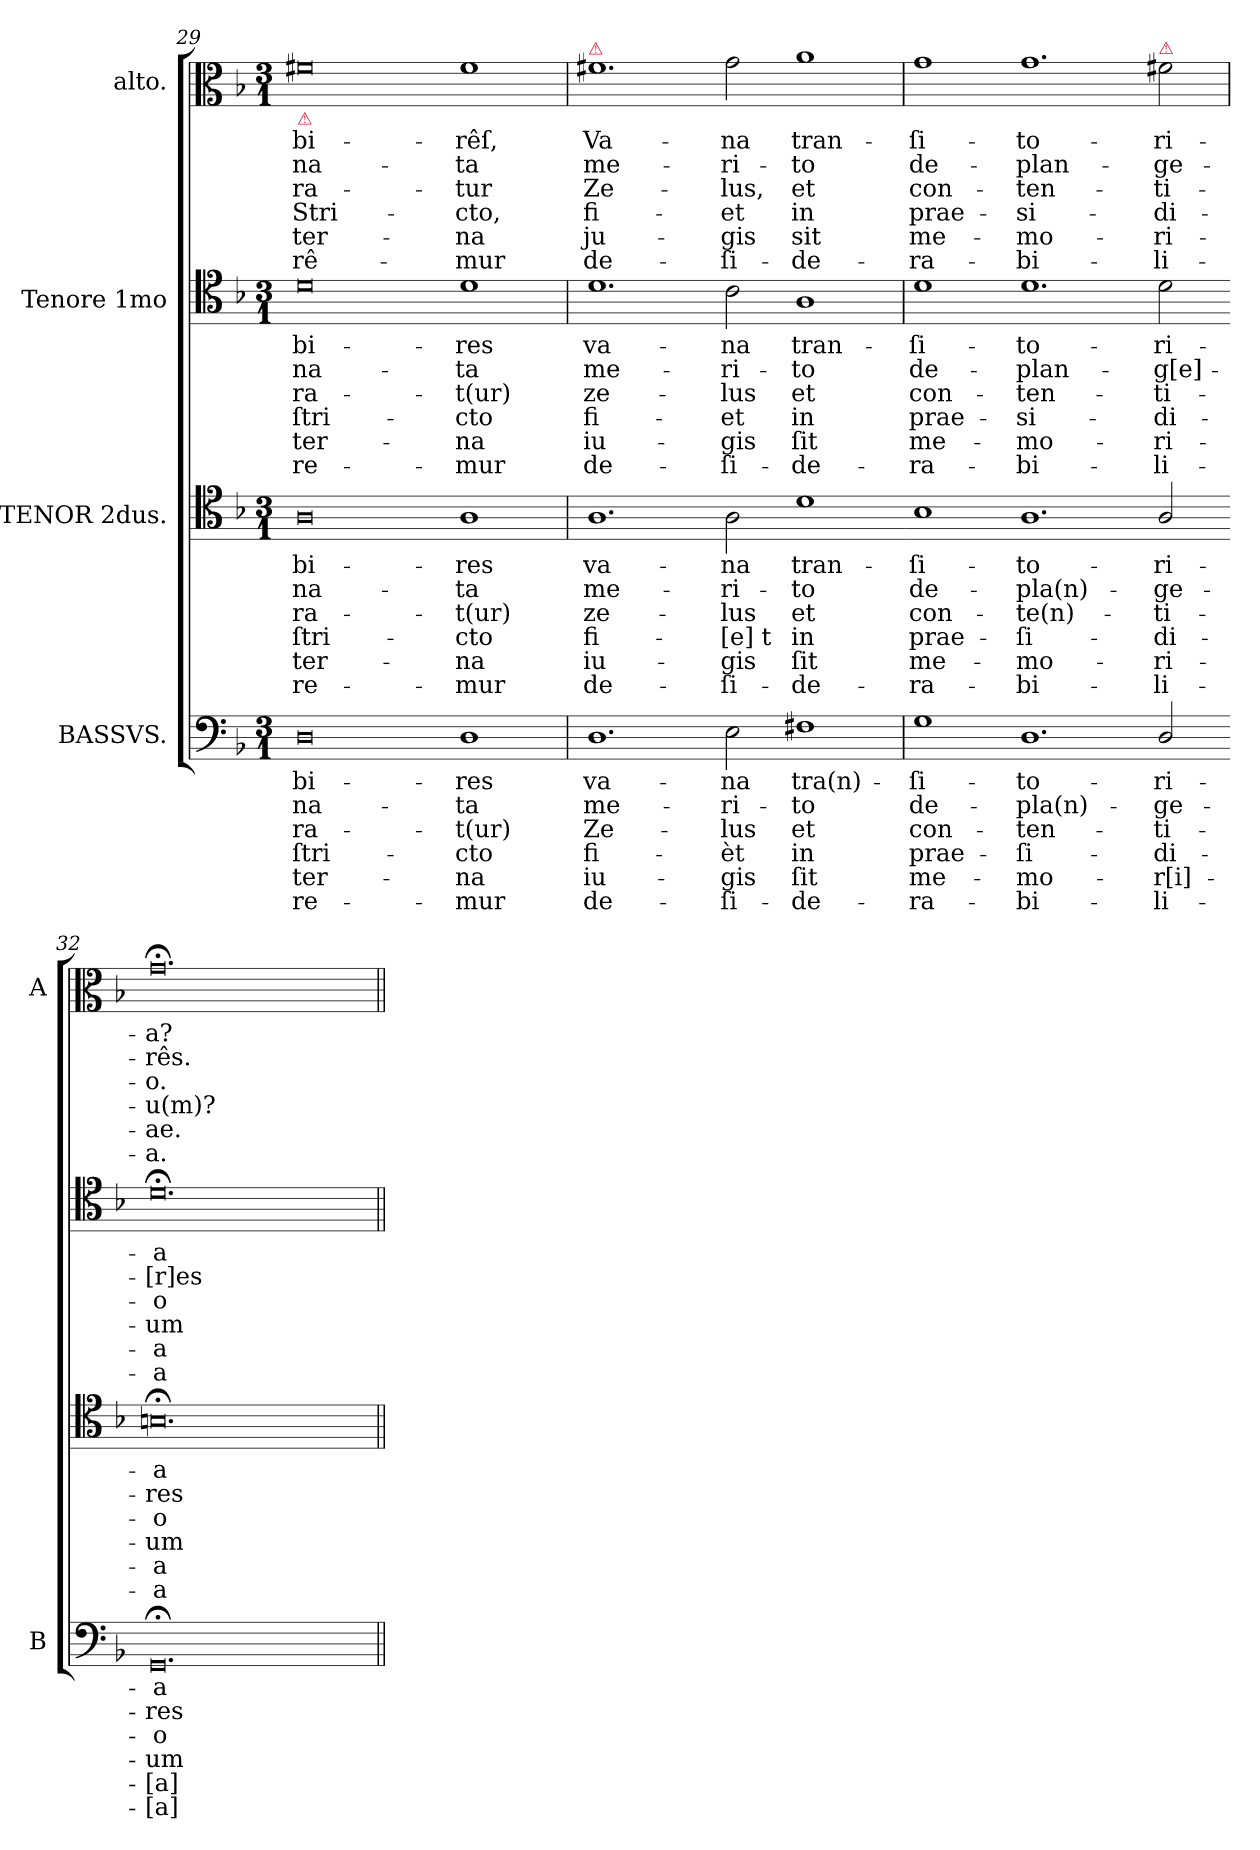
**kern	**text	**text	**text	**text	**text	**text	**kern	**text	**text	**text	**text	**text	**text	**kern	**text	**text	**text	**text	**text	**text	**kern	**text	**text	**text	**text	**text	**text
*part4	*part4	*part4	*part4	*part4	*part4	*part4	*part3	*part3	*part3	*part3	*part3	*part3	*part3	*part2	*part2	*part2	*part2	*part2	*part2	*part2	*part1	*part1	*part1	*part1	*part1	*part1	*part1
*staff4	*staff4	*staff4	*staff4	*staff4	*staff4	*staff4	*staff3	*staff3	*staff3	*staff3	*staff3	*staff3	*staff3	*staff2	*staff2	*staff2	*staff2	*staff2	*staff2	*staff2	*staff1	*staff1	*staff1	*staff1	*staff1	*staff1	*staff1
*I"BASSVS.	*	*	*	*	*	*	*I"TENOR 2dus.	*	*	*	*	*	*	*I"Tenore 1mo	*	*	*	*	*	*	*I"alto.	*	*	*	*	*	*
*I'B	*	*	*	*	*	*	*	*	*	*	*	*	*	*	*	*	*	*	*	*	*I'A	*	*	*	*	*	*
*clefF4	*	*	*	*	*	*	*clefC4	*	*	*	*	*	*	*clefC4	*	*	*	*	*	*	*clefC3	*	*	*	*	*	*
*k[b-]	*	*	*	*	*	*	*k[b-]	*	*	*	*	*	*	*k[b-]	*	*	*	*	*	*	*k[b-]	*	*	*	*	*	*
*M3/1	*	*	*	*	*	*	*M3/1	*	*	*	*	*	*	*M3/1	*	*	*	*	*	*	*M3/1	*	*	*	*	*	*
=29	=29	=29	=29	=29	=29	=29	=29	=29	=29	=29	=29	=29	=29	=29	=29	=29	=29	=29	=29	=29	=29	=29	=29	=29	=29	=29	=29
!	!	!	!	!	!	!	!	!	!	!	!	!	!	!	!	!	!	!	!	!	!LO:TX:b:color=crimson:t=⚠	!	!	!	!	!	!
0D	-bi-	-na-	-ra-	ſtri-	-ter-	-re-	0A	-bi-	-na-	-ra-	ſtri-	-ter-	-re-	0d	-bi-	-na-	-ra-	ſtri-	-ter-	-re-	0f#X	-bi-	-na-	-ra-	Stri-	-ter-	-rê-
1D	-res	-ta	-t(ur)	-cto	-na	-mur	1A	-res	-ta	-t(ur)	-cto	-na	-mur	1d	-res	-ta	-t(ur)	-cto	-na	-mur	1f#	-rêſ,	-ta	-tur	-cto,	-na	-mur
=30	=30	=30	=30	=30	=30	=30	=30	=30	=30	=30	=30	=30	=30	=30	=30	=30	=30	=30	=30	=30	=30	=30	=30	=30	=30	=30	=30
!	!	!	!	!	!	!	!	!	!	!	!	!	!	!	!	!	!	!	!	!	!LO:TX:a:color=crimson:t=⚠	!	!	!	!	!	!
1.D	va-	me-	Ze-	fi-	iu-	de-	1.A	va-	me-	ze-	fi-	iu-	de-	1.d	va-	me-	ze-	fi-	iu-	de-	1.f#X	Va-	me-	Ze-	fi-	ju-	de-
2E\	-na	-ri-	-lus	-èt	-gis	-ſi-	2A\	-na	-ri-	-lus	-[e]t	-gis	-ſi-	2c\	-na	-ri-	-lus	-et	-gis	-ſi-	2g\	-na	-ri-	-lus,	-et	-gis	-ſi-
1F#X	tra(n)-	-to	et	in	ſit	-de-	1d	tran-	-to	et	in	ſit	-de-	1A	tran-	-to	et	in	ſit	-de-	1a	tran-	-to	et	in	sit	-de-
=31	=31	=31	=31	=31	=31	=31	=31-	=31	=31	=31	=31	=31	=31	=31	=31	=31	=31	=31	=31	=31	=31	=31	=31	=31	=31	=31	=31
1G	-ſi-	de-	con-	prae-	me-	-ra-	1B-	-ſi-	de-	con-	prae-	me-	-ra-	1d	-ſi-	de-	con-	prae-	me-	-ra-	1g	-ſi-	de-	con-	prae-	me-	-ra-
1.D	-to-	-pla(n)-	-ten-	-ſi-	-mo-	-bi-	1.A	-to-	-pla(n)-	-te(n)-	-ſi-	-mo-	-bi-	1.d	-to-	-plan-	-ten-	-si-	-mo-	-bi-	1.g	-to-	-plan-	-ten-	-si-	-mo-	-bi-
!	!	!	!	!	!	!	!	!	!	!	!	!	!	!	!	!	!	!	!	!	!LO:TX:a:color=crimson:t=⚠	!	!	!	!	!	!
2D/	-ri-	-ge-	-ti-	-di-	-r[i]-	-li-	2A/	-ri-	-ge-	-ti-	-di-	-ri-	-li-	2d\	-ri-	-g[e]-	-ti-	-di-	-ri-	-li-	2f#X\	-ri-	-ge-	-ti-	-di-	-ri-	-li-
=32-	=32	=32	=32	=32	=32	=32	=32-	=32	=32	=32	=32	=32	=32	=32-	=32	=32	=32	=32	=32	=32	=32	=32	=32	=32	=32	=32	=32
0.GG;	-a	-res	-o	-um	-[a]	-[a]	0.Bn;<;	-a	-res	-o	-um	-a	-a	0.d;<;	-a	-[r]es	-o	-um	-a	-a	0.g;<;	-a?	-rês.	-o.	-u(m)?	-ae.	-a.
=||	=||	=||	=||	=||	=||	=||	=||	=||	=||	=||	=||	=||	=||	=||	=||	=||	=||	=||	=||	=||	=||	=||	=||	=||	=||	=||	=||
*-	*-	*-	*-	*-	*-	*-	*-	*-	*-	*-	*-	*-	*-	*-	*-	*-	*-	*-	*-	*-	*-	*-	*-	*-	*-	*-	*-
